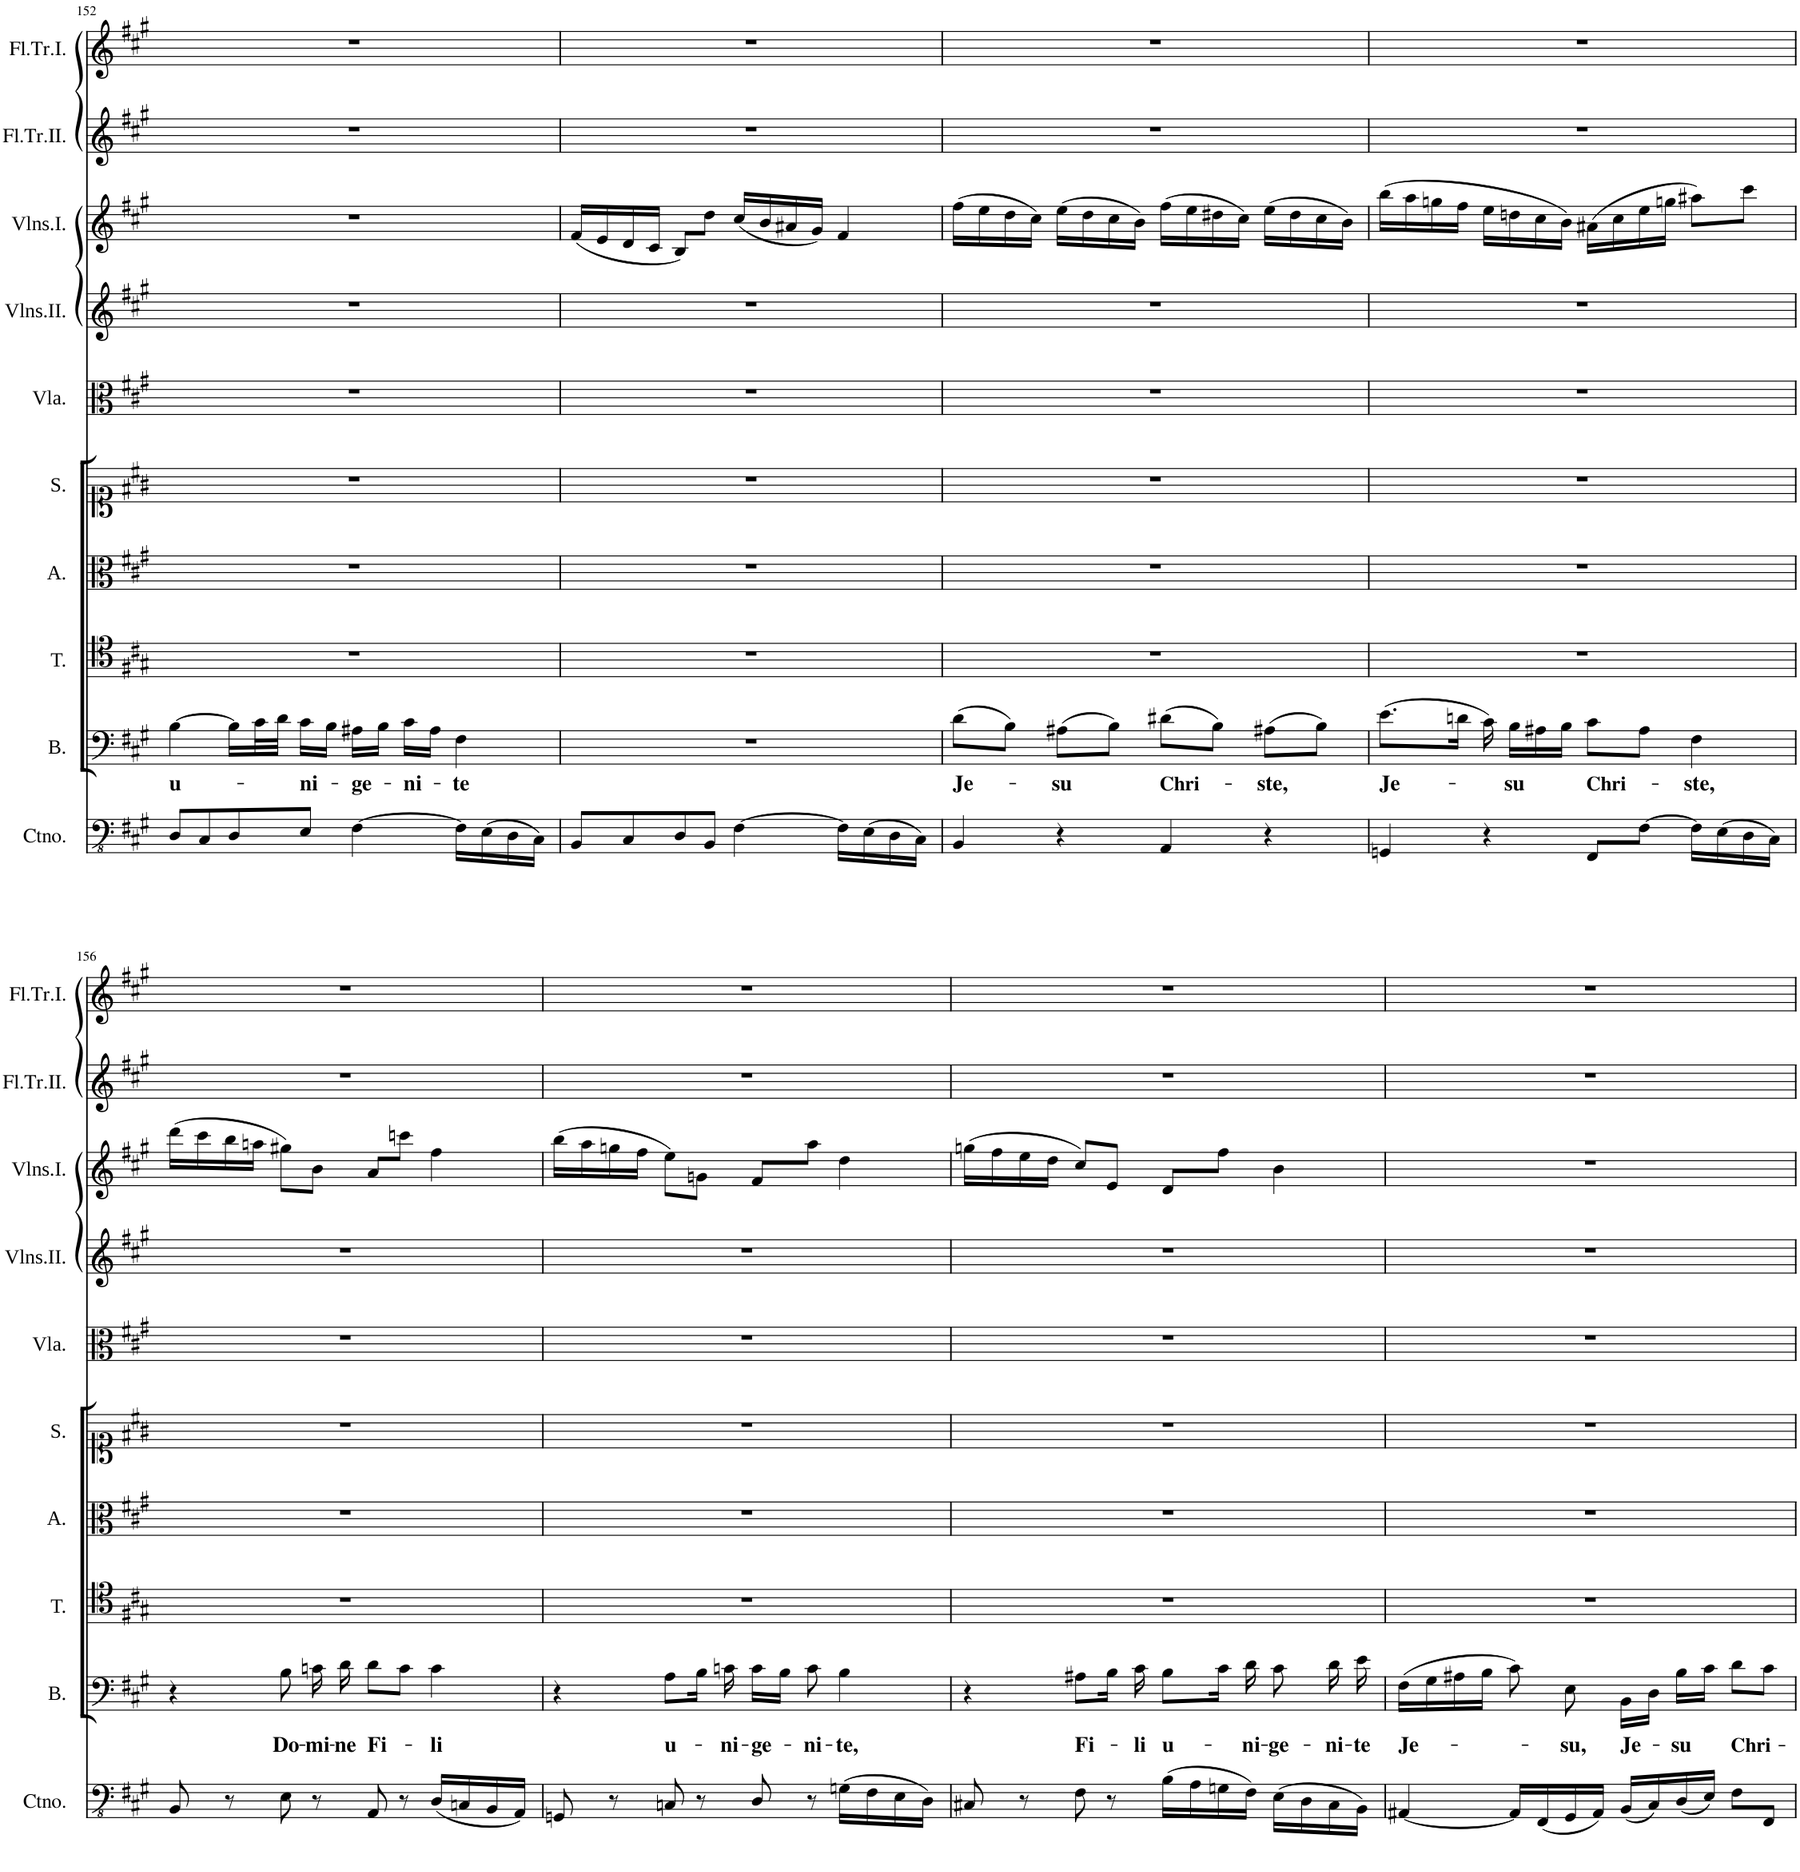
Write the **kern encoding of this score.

**kern	**kern	**text	**kern	**kern	**kern	**kern	**kern	**kern	**kern	**kern
*part10	*part9	*part9	*part8	*part7	*part6	*part5	*part4	*part3	*part2	*part1
*staff10	*staff9	*staff9	*staff8	*staff7	*staff6	*staff5	*staff4	*staff3	*staff2	*staff1
*I"Continuo.	*I"Basso.	*	*I"Tenore.	*I"Alto.	*I"Soprano.	*I"Viola	*I"Violino II.	*I"Violino I.	*I"Flauto Traverso II.	*I"Flauto Traverso I.
*I'Ctno.	*I'B.	*	*I'T.	*I'A.	*I'S.	*I'Vla.	*	*	*I'Fl.Tr.II.	*I'Fl.Tr.I.
!!LO:PB:g=z
*clefFv4	*clefF4	*	*clefC4	*clefC3	*clefC1	*clefC3	*clefG2	*clefG2	*clefG2	*clefG2
*k[f#c#g#]	*k[f#c#g#]	*	*k[f#c#g#]	*k[f#c#g#]	*k[f#c#g#]	*k[f#c#g#]	*k[f#c#g#]	*k[f#c#g#]	*k[f#c#g#]	*k[f#c#g#]
*M4/4	*M4/4	*	*M4/4	*M4/4	*M4/4	*M4/4	*M4/4	*M4/4	*M4/4	*M4/4
*met(c)	*met(c)	*	*met(c)	*met(c)	*met(c)	*met(c)	*met(c)	*met(c)	*met(c)	*met(c)
=152	=152	=152	=152	=152	=152	=152	=152	=152	=152	=152
!	!	!LO:LY:b	!	!	!	!	!	!	!	!
8DD/L	[4B\	u-	1r	1r	1r	1r	1r	1r	1r	1r
8CC#/	.	.	.	.	.	.	.	.	.	.
8DD/	16B\LL]	.	.	.	.	.	.	.	.	.
.	32c#\L	.	.	.	.	.	.	.	.	.
.	32d\JJJ	.	.	.	.	.	.	.	.	.
!	!	!LO:LY:b	!	!	!	!	!	!	!	!
8EE/J	16c#\LL	-ni-	.	.	.	.	.	.	.	.
.	16B\JJ	.	.	.	.	.	.	.	.	.
!	!	!LO:LY:b	!	!	!	!	!	!	!	!
[4FF#\	16A#X\LL	-ge-	.	.	.	.	.	.	.	.
.	16B\JJ	.	.	.	.	.	.	.	.	.
!	!	!LO:LY:b	!	!	!	!	!	!	!	!
.	16c#\LL	-ni-	.	.	.	.	.	.	.	.
.	16A#\JJ	.	.	.	.	.	.	.	.	.
!	!	!LO:LY:b	!	!	!	!	!	!	!	!
16FF#\LL]	4F#\	-te	.	.	.	.	.	.	.	.
(16EE\	.	.	.	.	.	.	.	.	.	.
16DD\	.	.	.	.	.	.	.	.	.	.
16CC#\JJ)	.	.	.	.	.	.	.	.	.	.
=153	=153	=153	=153	=153	=153	=153	=153	=153	=153	=153
8BBB/L	1r	.	1r	1r	1r	1r	1r	(16f#/LL	1r	1r
.	.	.	.	.	.	.	.	16e/	.	.
8CC#/	.	.	.	.	.	.	.	16d/	.	.
.	.	.	.	.	.	.	.	16c#/JJ	.	.
8DD/	.	.	.	.	.	.	.	8B/L)	.	.
8BBB/J	.	.	.	.	.	.	.	8dd\J	.	.
[4FF#\	.	.	.	.	.	.	.	(16cc#/LL	.	.
.	.	.	.	.	.	.	.	16b/	.	.
.	.	.	.	.	.	.	.	16a#X/	.	.
.	.	.	.	.	.	.	.	16g#/JJ)	.	.
16FF#\LL]	.	.	.	.	.	.	.	4f#/	.	.
(16EE\	.	.	.	.	.	.	.	.	.	.
16DD\	.	.	.	.	.	.	.	.	.	.
16CC#\JJ)	.	.	.	.	.	.	.	.	.	.
=154	=154	=154	=154	=154	=154	=154	=154	=154	=154	=154
!	!	!LO:LY:b	!	!	!	!	!	!	!	!
4BBB/	(8d\L	Je-	1r	1r	1r	1r	1r	(16ff#\LL	1r	1r
.	.	.	.	.	.	.	.	16ee\	.	.
.	8B\J)	.	.	.	.	.	.	16dd\	.	.
.	.	.	.	.	.	.	.	16cc#\JJ)	.	.
!	!	!LO:LY:b	!	!	!	!	!	!	!	!
4r	(8A#X\L	-su	.	.	.	.	.	(16ee\LL	.	.
.	.	.	.	.	.	.	.	16dd\	.	.
.	8B\J)	.	.	.	.	.	.	16cc#\	.	.
.	.	.	.	.	.	.	.	16b\JJ)	.	.
!	!	!LO:LY:b	!	!	!	!	!	!	!	!
4AAA/	(8d#X\L	Chri-	.	.	.	.	.	(16ff#\LL	.	.
.	.	.	.	.	.	.	.	16ee\	.	.
.	8B\J)	.	.	.	.	.	.	16dd#X\	.	.
.	.	.	.	.	.	.	.	16cc#\JJ)	.	.
!	!	!LO:LY:b	!	!	!	!	!	!	!	!
4r	(8A#X\L	-ste,	.	.	.	.	.	(16ee\LL	.	.
.	.	.	.	.	.	.	.	16dd#\	.	.
.	8B\J)	.	.	.	.	.	.	16cc#\	.	.
.	.	.	.	.	.	.	.	16b\JJ)	.	.
=155	=155	=155	=155	=155	=155	=155	=155	=155	=155	=155
!	!	!LO:LY:b	!	!	!	!	!	!	!	!
4GGGn/	(8.e\L	Je-	1r	1r	1r	1r	1r	(16bb\LL	1r	1r
.	.	.	.	.	.	.	.	16aa\	.	.
.	.	.	.	.	.	.	.	16ggn\	.	.
.	16dn\Jk	.	.	.	.	.	.	16ff#\JJ	.	.
4r	16c#\)	.	.	.	.	.	.	16ee\LL	.	.
!	!	!LO:LY:b	!	!	!	!	!	!	!	!
.	16B\LL	-su	.	.	.	.	.	16ddn\	.	.
.	16A#X\	.	.	.	.	.	.	16cc#\	.	.
.	16B\JJ	.	.	.	.	.	.	16b\JJ)	.	.
!	!	!LO:LY:b	!	!	!	!	!	!	!	!
8FFF#/L	8c#\L	Chri-	.	.	.	.	.	(16a#X\LL	.	.
.	.	.	.	.	.	.	.	16cc#\	.	.
[8FF#\J	8A#\J	.	.	.	.	.	.	16ee\	.	.
.	.	.	.	.	.	.	.	16ggn\JJ	.	.
!	!	!LO:LY:b	!	!	!	!	!	!	!	!
16FF#\LL]	4F#\	-ste,	.	.	.	.	.	8aa#X\L)	.	.
(16EE\	.	.	.	.	.	.	.	.	.	.
16DD\	.	.	.	.	.	.	.	8ccc#\J	.	.
16CC#\JJ)	.	.	.	.	.	.	.	.	.	.
!!LO:LB:g=z
=156	=156	=156	=156	=156	=156	=156	=156	=156	=156	=156
8BBB/	4r	.	1r	1r	1r	1r	1r	(16ddd\LL	1r	1r
.	.	.	.	.	.	.	.	16ccc#\	.	.
8r	.	.	.	.	.	.	.	16bb\	.	.
.	.	.	.	.	.	.	.	16aan\JJ	.	.
!	!	!LO:LY:b	!	!	!	!	!	!	!	!
8EE\	8B\	Do-	.	.	.	.	.	8gg#X\L)	.	.
!	!	!LO:LY:b	!	!	!	!	!	!	!	!
8r	16cn\	-mi-	.	.	.	.	.	8b\J	.	.
!	!	!LO:LY:b	!	!	!	!	!	!	!	!
.	16d\	-ne	.	.	.	.	.	.	.	.
!	!	!LO:LY:b	!	!	!	!	!	!	!	!
8AAA/	8d\L	Fi-	.	.	.	.	.	8a/L	.	.
8r	8c\J	.	.	.	.	.	.	8cccn\J	.	.
!	!	!LO:LY:b	!	!	!	!	!	!	!	!
(16DD/LL	4c\	-li	.	.	.	.	.	4ff#\	.	.
16CCn/	.	.	.	.	.	.	.	.	.	.
16BBB/	.	.	.	.	.	.	.	.	.	.
16AAA/JJ)	.	.	.	.	.	.	.	.	.	.
=157	=157	=157	=157	=157	=157	=157	=157	=157	=157	=157
8GGGn/	4r	.	1r	1r	1r	1r	1r	(16bb\LL	1r	1r
.	.	.	.	.	.	.	.	16aa\	.	.
8r	.	.	.	.	.	.	.	16ggn\	.	.
.	.	.	.	.	.	.	.	16ff#\JJ	.	.
!	!	!LO:LY:b	!	!	!	!	!	!	!	!
8CCn/	8A\L	u-	.	.	.	.	.	8ee\L)	.	.
8r	16B\Jk	.	.	.	.	.	.	8gn\J	.	.
!	!	!LO:LY:b	!	!	!	!	!	!	!	!
.	16cn\	-ni-	.	.	.	.	.	.	.	.
!	!	!LO:LY:b	!	!	!	!	!	!	!	!
8DD/	16c\LL	-ge-	.	.	.	.	.	8f#/L	.	.
.	16B\JJ	.	.	.	.	.	.	.	.	.
!	!	!LO:LY:b	!	!	!	!	!	!	!	!
8r	8c\	-ni-	.	.	.	.	.	8aa\J	.	.
!	!	!LO:LY:b	!	!	!	!	!	!	!	!
(16GGn\LL	4B\	-te,	.	.	.	.	.	4dd\	.	.
16FF#\	.	.	.	.	.	.	.	.	.	.
16EE\	.	.	.	.	.	.	.	.	.	.
16DD\JJ)	.	.	.	.	.	.	.	.	.	.
=158	=158	=158	=158	=158	=158	=158	=158	=158	=158	=158
8CC#X/	4r	.	1r	1r	1r	1r	1r	(16ggn\LL	1r	1r
.	.	.	.	.	.	.	.	16ff#\	.	.
8r	.	.	.	.	.	.	.	16ee\	.	.
.	.	.	.	.	.	.	.	16dd\JJ	.	.
!	!	!LO:LY:b	!	!	!	!	!	!	!	!
8FF#\	8A#X\L	Fi-	.	.	.	.	.	8cc#/L)	.	.
8r	16B\Jk	.	.	.	.	.	.	8e/J	.	.
!	!	!LO:LY:b	!	!	!	!	!	!	!	!
.	16c#\	-li	.	.	.	.	.	.	.	.
!	!	!LO:LY:b	!	!	!	!	!	!	!	!
(16BB\LL	8B\L	u-	.	.	.	.	.	8d/L	.	.
16AA\	.	.	.	.	.	.	.	.	.	.
16GGn\	16c#\Jk	.	.	.	.	.	.	8ff#\J	.	.
!	!	!LO:LY:b	!	!	!	!	!	!	!	!
16FF#\JJ)	16d\	-ni-	.	.	.	.	.	.	.	.
!	!	!LO:LY:b	!	!	!	!	!	!	!	!
(16EE\LL	8c#\	-ge-	.	.	.	.	.	4b\	.	.
16DD\	.	.	.	.	.	.	.	.	.	.
!	!	!LO:LY:b	!	!	!	!	!	!	!	!
16CC#\	16d\	-ni-	.	.	.	.	.	.	.	.
!	!	!LO:LY:b	!	!	!	!	!	!	!	!
16BBB\JJ)	16e\	-te	.	.	.	.	.	.	.	.
=159	=159	=159	=159	=159	=159	=159	=159	=159	=159	=159
!	!	!LO:LY:b	!	!	!	!	!	!	!	!
[4AAA#X/	(16F#\LL	Je-	1r	1r	1r	1r	1r	1r	1r	1r
.	16G#\	.	.	.	.	.	.	.	.	.
.	16A#X\	.	.	.	.	.	.	.	.	.
.	16B\JJ	.	.	.	.	.	.	.	.	.
16AAA#/LL]	8c#\)	.	.	.	.	.	.	.	.	.
(16FFF#/	.	.	.	.	.	.	.	.	.	.
!	!	!LO:LY:b	!	!	!	!	!	!	!	!
16GGG#/	8E\	-su,	.	.	.	.	.	.	.	.
16AAA#/JJ)	.	.	.	.	.	.	.	.	.	.
!	!	!LO:LY:b	!	!	!	!	!	!	!	!
(16BBB/LL	16BB\LL	Je-	.	.	.	.	.	.	.	.
16CC#/)	16D\JJ	.	.	.	.	.	.	.	.	.
!	!	!LO:LY:b	!	!	!	!	!	!	!	!
(16DD/	16B\LL	-su	.	.	.	.	.	.	.	.
16EE/JJ)	16c#\JJ	.	.	.	.	.	.	.	.	.
!	!	!LO:LY:b	!	!	!	!	!	!	!	!
8FF#\L	8d\L	Chri-	.	.	.	.	.	.	.	.
8FFF#/J	8c#\J	.	.	.	.	.	.	.	.	.
=	=	=	=	=	=	=	=	=	=	=
*-	*-	*-	*-	*-	*-	*-	*-	*-	*-	*-
